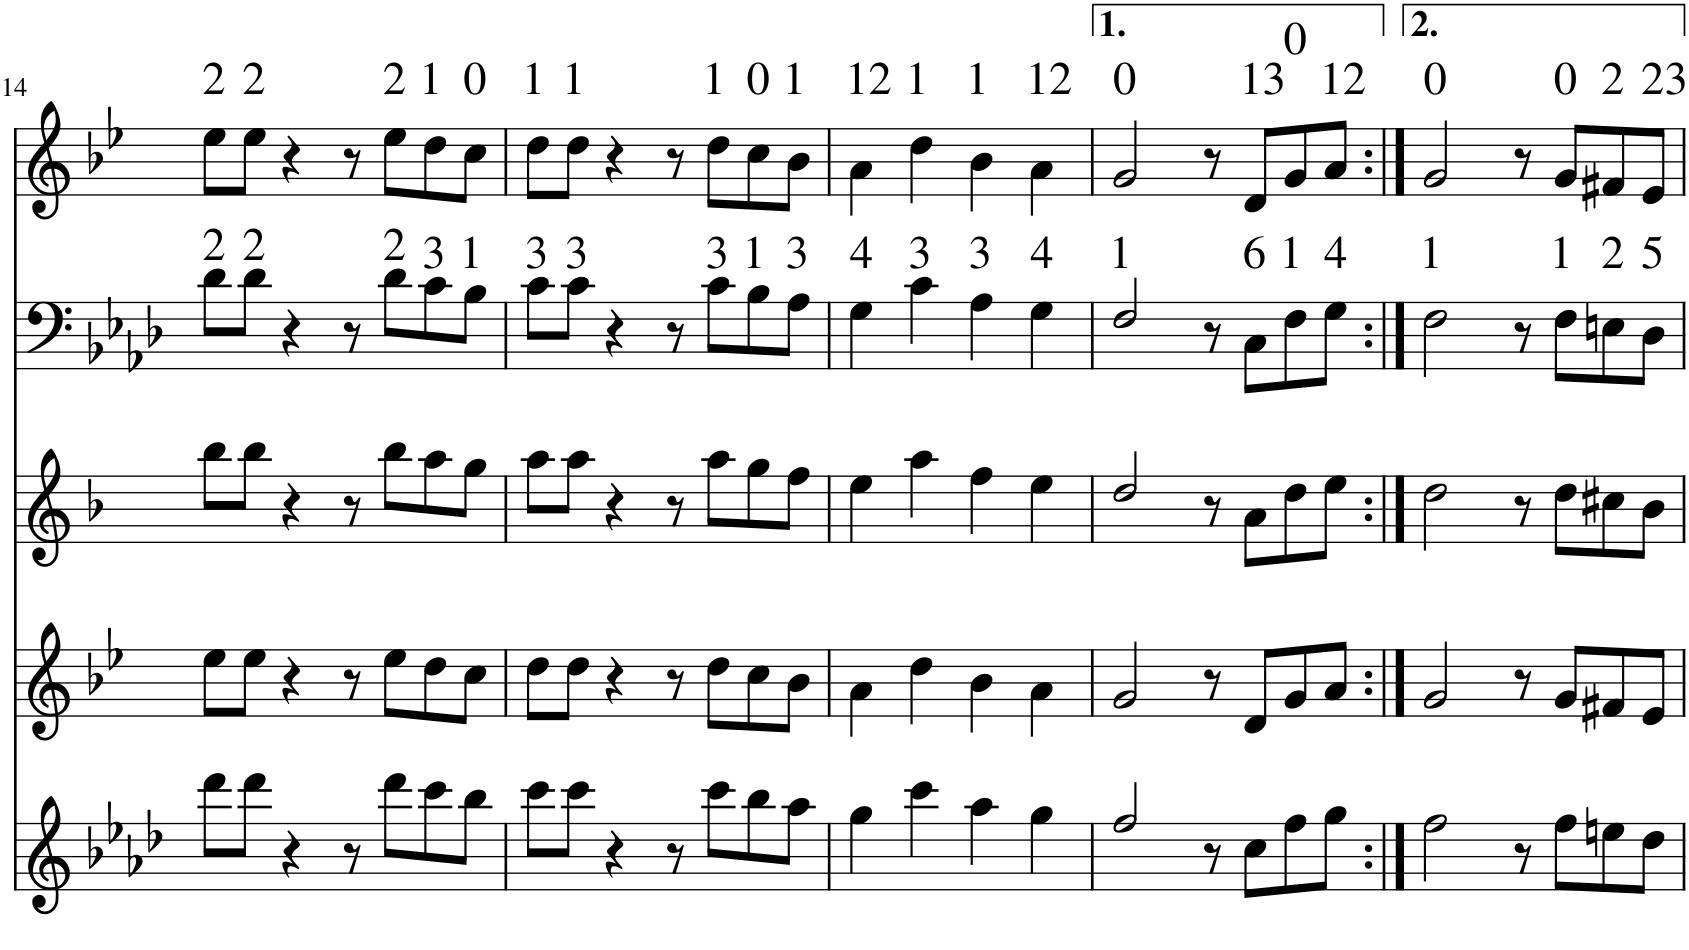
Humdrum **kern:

**kern	**kern	**kern	**kern	**kern	**kern	**kern	**kern
*part8	*part7	*part6	*part5	*part4	*part3	*part2	*part1
*staff8	*staff7	*staff6	*staff5	*staff4	*staff3	*staff2	*staff1
*I"Trompete Bb	*I"Tuba	*I"Flauta	*I"Clarineta Bb	*I"Saxofone Tenor	*I"Saxofone Alto	*I"Trombone	*I"Trompete Bb
*I'Tpt	*I'Tba	*I'Fl	*I'Cl	*	*	*I'Trb	*I'Tpt
!!LO:PB:g=z
*clefG2	*clefF4	*clefG2	*clefG2	*clefG2	*clefG2	*clefF4	*clefG2
*Trd1c2	*	*	*Trd1c2	*Trd8c14	*Trd5c9	*	*Trd1c2
*k[b-e-]	*k[b-e-a-d-]	*k[b-e-a-d-]	*k[b-e-]	*k[b-e-]	*k[b-]	*k[b-e-a-d-]	*k[b-e-]
*M4/4	*M4/4	*M4/4	*M4/4	*M4/4	*M4/4	*M4/4	*M4/4
=14	=14	=14	=14	=14	=14	=14	=14
!	!	!	!	!	!	!	!LO:TX:a:t=2
!	!	!	!	!	!	!LO:TX:a:t=2	!
!	!LO:TX:a:t=0	!	!	!	!	!	!
!LO:TX:a:t=0	!	!	!	!	!	!	!
4c'	4BBB-'	8ddd-\L	8ee-\L	8ee-\L	8bb-\L	8d-\L	8ee-\L
!	!	!	!	!	!	!	!LO:TX:a:t=2
!	!	!	!	!	!	!LO:TX:a:t=2	!
.	.	8ddd-\J	8ee-\J	8ee-\J	8bb-\J	8d-\J	8ee-\J
!	!LO:TX:a:t=23	!	!	!	!	!	!
!LO:TX:a:t=23	!	!	!	!	!	!	!
4e-'	4DD-'	4r	4r	4r	4r	4r	4r
!	!LO:TX:a:t=0	!	!	!	!	!	!
!LO:TX:a:t=0	!	!	!	!	!	!	!
4g'	4FF'	8r	8r	8r	8r	8r	8r
!	!	!	!	!	!	!	!LO:TX:a:t=2
!	!	!	!	!	!	!LO:TX:a:t=2	!
.	.	8ddd-\L	8ee-	8ee-\L	8bb-\L	8d-\L	8ee-\L
!	!	!	!	!	!	!	!LO:TX:a:t=1
!	!	!	!	!	!	!LO:TX:a:t=3	!
!	!LO:TX:a:t=23	!	!	!	!	!	!
!LO:TX:a:t=23	!	!	!	!	!	!	!
4e-'	4DD-'	8ccc\	8dd\L	8dd\	8aa\	8c\	8dd\
!	!	!	!	!	!	!	!LO:TX:a:t=0
!	!	!	!	!	!	!LO:TX:a:t=1	!
.	.	8bb-\J	8cc\J	8cc\J	8gg\J	8B-\J	8cc\J
=15	=15	=15	=15	=15	=15	=15	=15
!	!	!	!	!	!	!	!LO:TX:a:t=1
!	!	!	!	!	!	!LO:TX:a:t=3	!
!	!LO:TX:a:t=13	!	!	!	!	!	!
!LO:TX:a:t=13	!	!	!	!	!	!	!
4d'	4CC'	8ccc\L	8dd\L	8dd\L	8aa\L	8c\L	8dd\L
!	!	!	!	!	!	!	!LO:TX:a:t=1
!	!	!	!	!	!	!LO:TX:a:t=3	!
.	.	8ccc\J	8dd\J	8dd\J	8aa\J	8c\J	8dd\J
!	!LO:TX:a:t=0	!	!	!	!	!	!
!LO:TX:a:t=0	!	!	!	!	!	!	!
4g'	4FF'	4r	4r	4r	4r	4r	4r
!	!LO:TX:a:t=13	!	!	!	!	!	!
!LO:TX:a:t=13	!	!	!	!	!	!	!
4d'	4CC'	8r	8r	8r	8r	8r	8r
!	!	!	!	!	!	!	!LO:TX:a:t=1
!	!	!	!	!	!	!LO:TX:a:t=3	!
.	.	8ccc\L	8dd	8dd\L	8aa\L	8c\L	8dd\L
!	!	!	!	!	!	!	!LO:TX:a:t=0
!	!	!	!	!	!	!LO:TX:a:t=1	!
!	!LO:TX:a:t=1	!	!	!	!	!	!
!LO:TX:a:t=1	!	!	!	!	!	!	!
4B-'	4AAA-'	8bb-\	8cc\L	8cc\	8gg\	8B-\	8cc\
!	!	!	!	!	!	!	!LO:TX:a:t=1
!	!	!	!	!	!	!LO:TX:a:t=3	!
.	.	8aa-\J	8b-\J	8b-\J	8ff\J	8A-\J	8b-\J
=16	=16	=16	=16	=16	=16	=16	=16
!	!	!	!	!	!	!	!LO:TX:a:t=12
!	!	!	!	!	!	!LO:TX:a:t=4	!
!	!LO:TX:a:t=12	!	!	!	!	!	!
!LO:TX:a:t=12	!	!	!	!	!	!	!
4A'	4GGG'	4gg\	4a	4a\	4ee\	4G\	4a\
!	!	!	!	!	!	!	!LO:TX:a:t=1
!	!	!	!	!	!	!LO:TX:a:t=3	!
!	!LO:TX:a:t=13	!	!	!	!	!	!
!LO:TX:a:t=13	!	!	!	!	!	!	!
4d'	4CC'	4ccc\	4dd	4dd\	4aa\	4c\	4dd\
!	!	!	!	!	!	!	!LO:TX:a:t=1
!	!	!	!	!	!	!LO:TX:a:t=3	!
!	!LO:TX:a:t=12	!	!	!	!	!	!
!LO:TX:a:t=12	!	!	!	!	!	!	!
4en'	4DDn'	4aa-\	4b-	4b-\	4ff\	4A-\	4b-\
!	!	!	!	!	!	!	!LO:TX:a:t=12
!	!	!	!	!	!	!LO:TX:a:t=4	!
!	!LO:TX:a:t=2	!	!	!	!	!	!
!LO:TX:a:t=2	!	!	!	!	!	!	!
4g-X'	4FF-X'	4gg\	4a	4a\	4ee\	4G\	4a\
=17	=17	=17	=17	=17	=17	=17	=17
!	!	!	!	!	!	!	!LO:TX:a:t=0
!	!	!	!	!	!	!LO:TX:a:t=1	!
!	!LO:TX:a:t=0	!	!	!	!	!	!
!LO:TX:a:t=0	!	!	!	!	!	!	!
4g'	4FF'	2ff/	2g	2g/	2dd/	2F/	2g/
!	!LO:TX:a:t=13	!	!	!	!	!	!
!LO:TX:a:t=13	!	!	!	!	!	!	!
4d'	4CC'	.	.	.	.	.	.
!	!LO:TX:a:t=0	!	!	!	!	!	!
!LO:TX:a:t=0	!	!	!	!	!	!	!
4g'	4FF'	8r	8r	8r	8r	8r	8r
!	!	!	!	!	!	!	!LO:TX:a:t=13
!	!	!	!	!	!	!LO:TX:a:t=6	!
.	.	8cc\L	8d	8d/L	8a\L	8C\L	8d/L
!	!	!	!	!	!	!	!LO:TX:a:t=0
!	!	!	!	!	!	!LO:TX:a:t=1	!
4r	4r	8ff\	8g/L	8g/	8dd\	8F\	8g/
!	!	!	!	!	!	!	!LO:TX:a:t=12
!	!	!	!	!	!	!LO:TX:a:t=4	!
.	.	8gg\J	8a/J	8a/J	8ee\J	8G\J	8a/J
=18:|!	=18:|!	=18:|!	=18:|!	=18:|!	=18:|!	=18:|!	=18:|!
!	!	!	!	!	!	!	!LO:TX:a:t=0
!	!	!	!	!	!	!LO:TX:a:t=1	!
2r	2r	2ff\	2g	2g/	2dd\	2F\	2g/
!	!LO:TX:a:t=2	!	!	!	!	!	!
!LO:TX:a:t=2	!	!	!	!	!	!	!
4g-X'	4FF-X'	8r	8r	8r	8r	8r	8r
!	!	!	!	!	!	!	!LO:TX:a:t=0
!	!	!	!	!	!	!LO:TX:a:t=1	!
.	.	8ff\L	8g	8g/L	8dd\L	8F\L	8g/L
!	!	!	!	!	!	!	!LO:TX:a:t=2
!	!	!	!	!	!	!LO:TX:a:t=2	!
!	!LO:TX:a:t=13	!	!	!	!	!	!
!LO:TX:a:t=13	!	!	!	!	!	!	!
4d'	4CC'	8een\	8f#X/L	8f#X/	8cc#X\	8En\	8f#X/
!	!	!	!	!	!	!	!LO:TX:a:t=23
!	!	!	!	!	!	!LO:TX:a:t=5	!
.	.	8dd-\J	8e-/J	8e-/J	8b-\J	8D-\J	8e-/J
=	=	=	=	=	=	=	=
*-	*-	*-	*-	*-	*-	*-	*-
